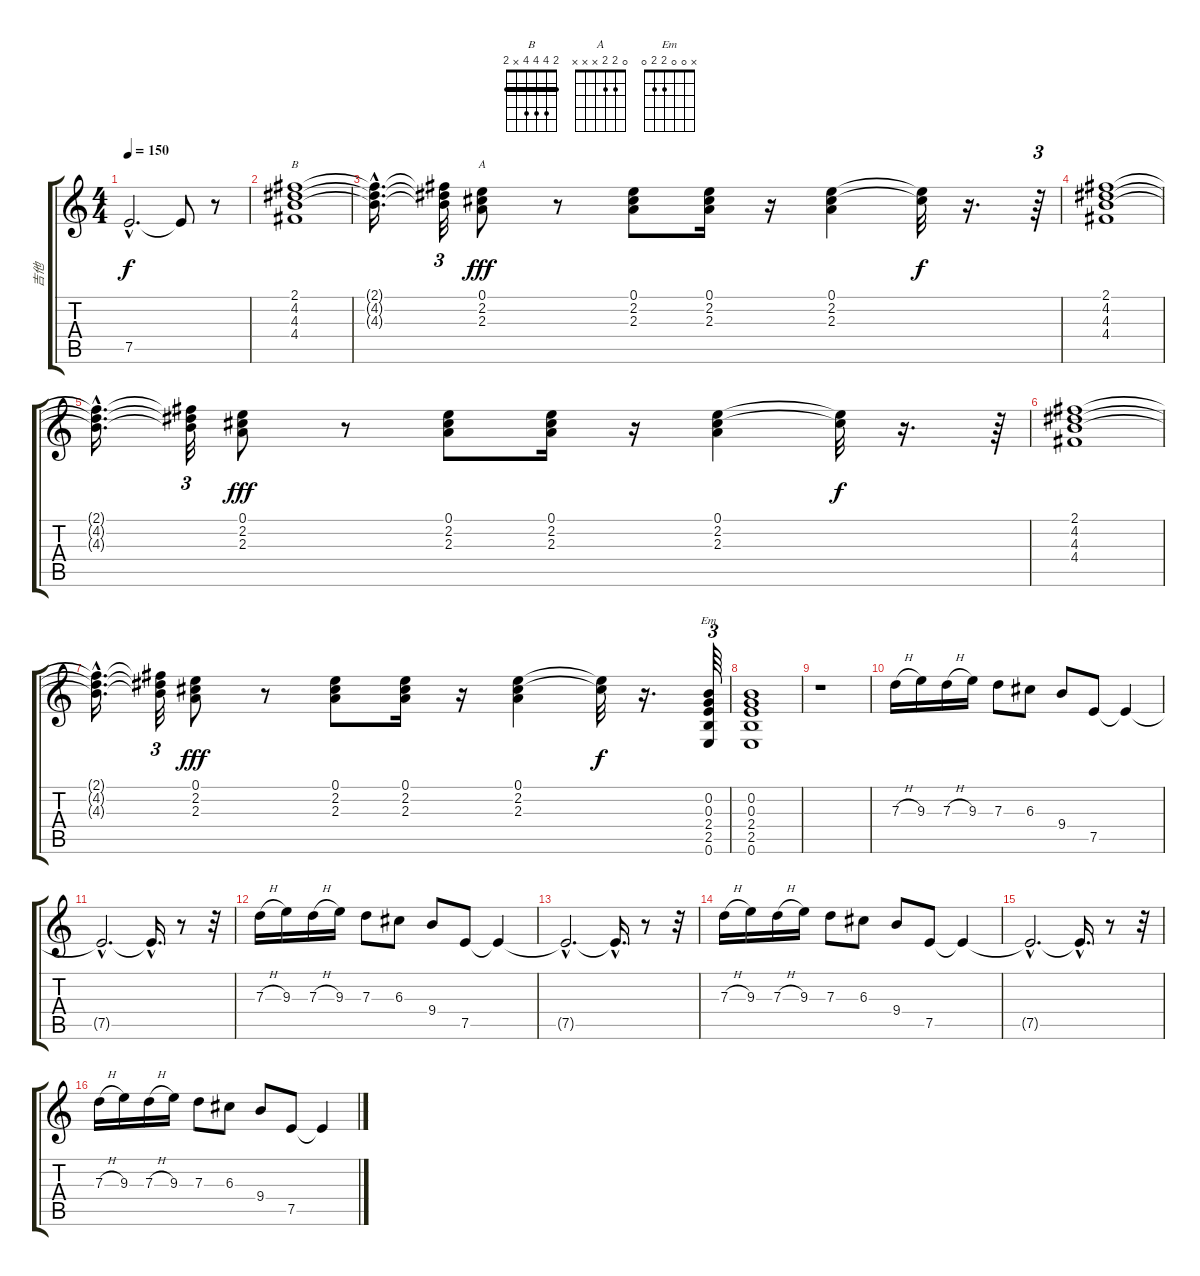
\track ("吉他" "吉他") {instrument overdrivenguitar}
\staff {score tabs}
\tuning (E4 B3 G3 D3 A2 E2) {hide}
\chord ("B" 2 4 4 4 x 2) {barre 2}
\chord ("A" 0 2 2 x x x)
\chord ("Em" x 0 0 2 2 0)
\ts (4 4)
\tempo 150
\clef g2
\ks c
7.5{hac t}.2{d dy f} 7.5{t}.8 r.8 |
(2.1 4.2 4.3 4.4).1{ch "B"} |
(2.1{hac t} 4.2{hac t} 4.3{hac t}).16{d} (2.1{t} 4.2{t} 4.3{t}).32{tu (3 2)} (0.1 2.2 2.3).8{ch "A" dy fff} r.8 (0.1 2.2 2.3).8 (0.1 2.2 2.3).16 r.16 (0.1 2.2 2.3).4 (0.1{t} 2.2{t}).32{dy f} r.16{d} r.64{tu (3 2)} |
(2.1 4.2 4.3 4.4).1 |
(2.1{hac t} 4.2{hac t} 4.3{hac t}).16{d} (2.1{t} 4.2{t} 4.3{t}).32{tu (3 2)} (0.1 2.2 2.3).8{dy fff} r.8 (0.1 2.2 2.3).8 (0.1 2.2 2.3).16 r.16 (0.1 2.2 2.3).4 (0.1{t} 2.2{t}).32{dy f} r.16{d} r.64{tu (3 2)} |
(2.1 4.2 4.3 4.4).1 |
(2.1{hac t} 4.2{hac t} 4.3{hac t}).16{d} (2.1{t} 4.2{t} 4.3{t}).32{tu (3 2)} (0.1 2.2 2.3).8{dy fff} r.8 (0.1 2.2 2.3).8 (0.1 2.2 2.3).16 r.16 (0.1 2.2 2.3).4 (0.1{t} 2.2{t}).32{dy f} r.16{d} (0.2 0.3 2.4 2.5 0.6).64{tu (3 2) ch "Em"} |
(0.2 0.3 2.4 2.5 0.6).1 |
r.1 |
7.3{h}.16 9.3.16 7.3{h}.16 9.3.16 7.3.8 6.3.8 9.4.8 7.5.8 7.5{t}.4 |
7.5{hac t}.2{d} 7.5{hac t}.16{d} r.8 r.32 |
7.3{h}.16 9.3.16 7.3{h}.16 9.3.16 7.3.8 6.3.8 9.4.8 7.5.8 7.5{t}.4 |
7.5{hac t}.2{d} 7.5{hac t}.16{d} r.8 r.32 |
7.3{h}.16 9.3.16 7.3{h}.16 9.3.16 7.3.8 6.3.8 9.4.8 7.5.8 7.5{t}.4 |
7.5{hac t}.2{d} 7.5{hac t}.16{d} r.8 r.32 |
7.3{h}.16 9.3.16 7.3{h}.16 9.3.16 7.3.8 6.3.8 9.4.8 7.5.8 7.5{t}.4
